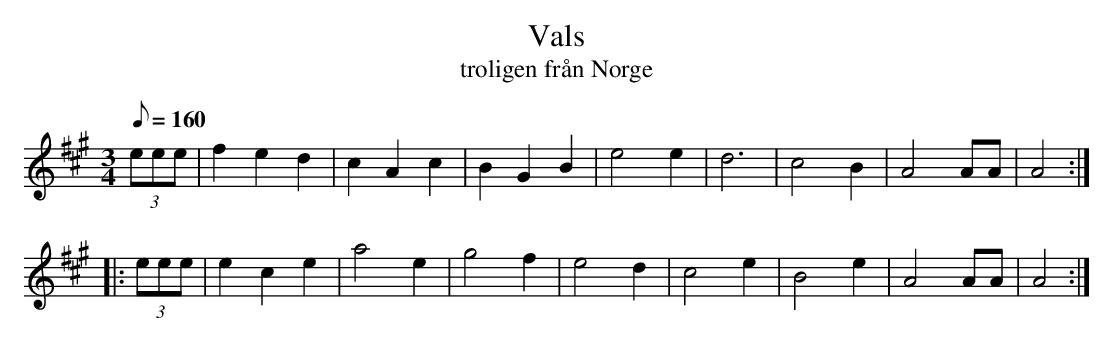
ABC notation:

X:1
T:Vals
T:troligen från Norge
M:3/4
L:1/8
K:A
Q:160
(3eee | f2 e2 d2 | c2 A2 c2 | B2 G2 B2 | e4 e2 | d6 | c4 B2 | A4 AA | A4 :|
|: (3eee | e2 c2 e2 | a4 e2 | g4 f2 | e4 d2 | c4 e2 | B4 e2 | A4 AA | A4 :|
